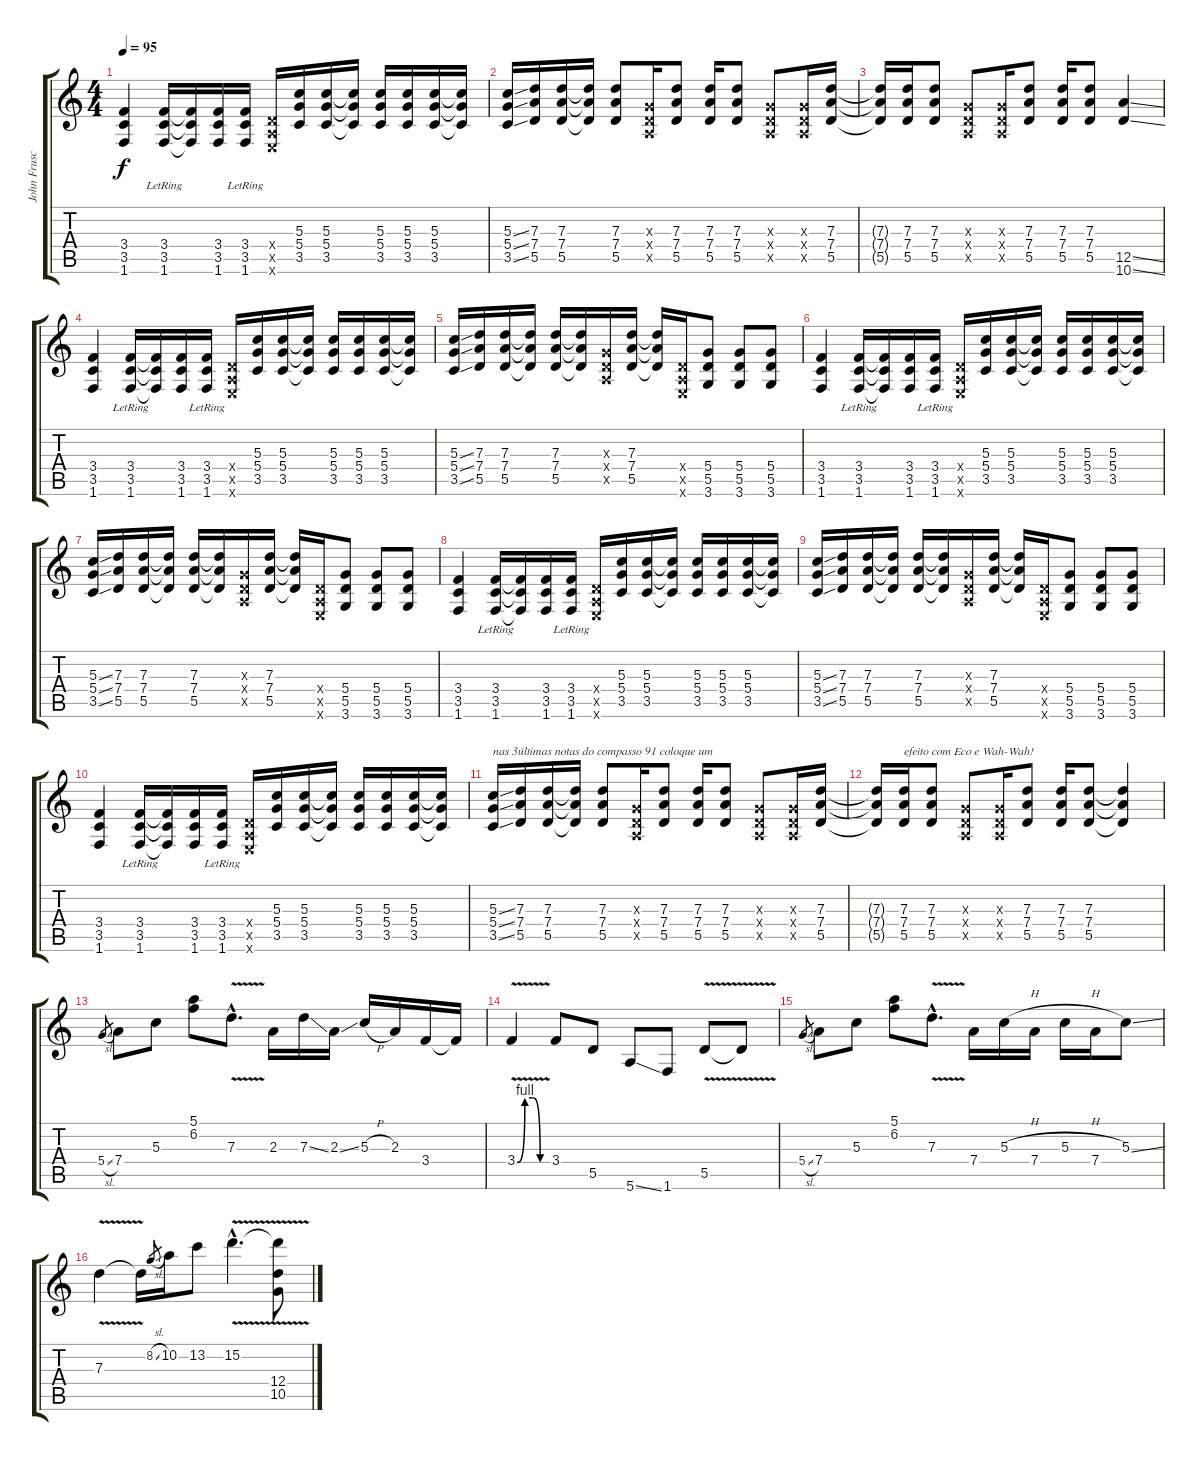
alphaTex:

\track ("John Frusciante" "John Frusc") {instrument distortionguitar}
\staff {score tabs}
\tuning (E4 B3 G3 D3 A2 E2) {hide}
\ts (4 4)
\tempo 95
\clef g2
\ks c
(3.4 3.5 1.6).4{dy f} (3.4{lr} 3.5{lr} 1.6{lr}).16 (3.4{t} 3.5{t} 1.6{t}).16 (3.4 3.5 1.6).16 (3.4{lr} 3.5{lr} 1.6{lr}).16 (0.4{x} 0.5{x} 0.6{x}).16 (5.3 5.4 3.5).16 (5.3 5.4 3.5).16 (5.3{t} 5.4{t} 3.5{t}).16 (5.3 5.4 3.5).16 (5.3 5.4 3.5).16 (5.3 5.4 3.5).16 (5.3{t} 5.4{t} 3.5{t}).16 |
(5.3{ss} 5.4{ss} 3.5{ss}).16 (7.3 7.4 5.5).16 (7.3 7.4 5.5).16 (7.3{t} 7.4{t} 5.5{t}).16 (7.3 7.4 5.5).8 (0.3{x} 0.4{x} 0.5{x}).16 (7.3 7.4 5.5).8 (7.3 7.4 5.5).16 (7.3 7.4 5.5).8 (0.3{x} 0.4{x} 0.5{x}).8 (0.3{x} 0.4{x} 0.5{x}).16 (7.3 7.4 5.5).16 |
(7.3{t} 7.4{t} 5.5{t}).16 (7.3 7.4 5.5).16 (7.3 7.4 5.5).8 (0.3{x} 0.4{x} 0.5{x}).8 (0.3{x} 0.4{x} 0.5{x}).16 (7.3 7.4 5.5).8 (7.3 7.4 5.5).16 (7.3 7.4 5.5).8 (12.5{ss} 10.6{ss}).4 |
(3.4 3.5 1.6).4{balance 8 instrument overdrivenguitar} (3.4{lr} 3.5{lr} 1.6{lr}).16 (3.4{t} 3.5{t} 1.6{t}).16 (3.4 3.5 1.6).16 (3.4{lr} 3.5{lr} 1.6{lr}).16 (0.4{x} 0.5{x} 0.6{x}).16 (5.3 5.4 3.5).16 (5.3 5.4 3.5).16 (5.3{t} 5.4{t} 3.5{t}).16 (5.3 5.4 3.5).16 (5.3 5.4 3.5).16 (5.3 5.4 3.5).16 (5.3{t} 5.4{t} 3.5{t}).16 |
(5.3{ss} 5.4{ss} 3.5{ss}).16 (7.3 7.4 5.5).16 (7.3 7.4 5.5).16 (7.3{t} 7.4{t} 5.5{t}).16 (7.3 7.4 5.5).16 (7.3{t} 7.4{t} 5.5{t}).16 (0.3{x} 0.4{x} 0.5{x}).16 (7.3 7.4 5.5).16 (7.3{t} 7.4{t} 5.5{t}).16 (0.4{x} 0.5{x} 0.6{x}).16 (5.4 5.5 3.6).8 (5.4 5.5 3.6).8 (5.4 5.5 3.6).8 |
(3.4 3.5 1.6).4 (3.4{lr} 3.5{lr} 1.6{lr}).16 (3.4{t} 3.5{t} 1.6{t}).16 (3.4 3.5 1.6).16 (3.4{lr} 3.5{lr} 1.6{lr}).16 (0.4{x} 0.5{x} 0.6{x}).16 (5.3 5.4 3.5).16 (5.3 5.4 3.5).16 (5.3{t} 5.4{t} 3.5{t}).16 (5.3 5.4 3.5).16 (5.3 5.4 3.5).16 (5.3 5.4 3.5).16 (5.3{t} 5.4{t} 3.5{t}).16 |
(5.3{ss} 5.4{ss} 3.5{ss}).16 (7.3 7.4 5.5).16 (7.3 7.4 5.5).16 (7.3{t} 7.4{t} 5.5{t}).16 (7.3 7.4 5.5).16 (7.3{t} 7.4{t} 5.5{t}).16 (0.3{x} 0.4{x} 0.5{x}).16 (7.3 7.4 5.5).16 (7.3{t} 7.4{t} 5.5{t}).16 (0.4{x} 0.5{x} 0.6{x}).16 (5.4 5.5 3.6).8 (5.4 5.5 3.6).8 (5.4 5.5 3.6).8 |
(3.4 3.5 1.6).4 (3.4{lr} 3.5{lr} 1.6{lr}).16 (3.4{t} 3.5{t} 1.6{t}).16 (3.4 3.5 1.6).16 (3.4{lr} 3.5{lr} 1.6{lr}).16 (0.4{x} 0.5{x} 0.6{x}).16 (5.3 5.4 3.5).16 (5.3 5.4 3.5).16 (5.3{t} 5.4{t} 3.5{t}).16 (5.3 5.4 3.5).16 (5.3 5.4 3.5).16 (5.3 5.4 3.5).16 (5.3{t} 5.4{t} 3.5{t}).16 |
(5.3{ss} 5.4{ss} 3.5{ss}).16 (7.3 7.4 5.5).16 (7.3 7.4 5.5).16 (7.3{t} 7.4{t} 5.5{t}).16 (7.3 7.4 5.5).16 (7.3{t} 7.4{t} 5.5{t}).16 (0.3{x} 0.4{x} 0.5{x}).16 (7.3 7.4 5.5).16 (7.3{t} 7.4{t} 5.5{t}).16 (0.4{x} 0.5{x} 0.6{x}).16 (5.4 5.5 3.6).8 (5.4 5.5 3.6).8 (5.4 5.5 3.6).8 |
(3.4 3.5 1.6).4 (3.4{lr} 3.5{lr} 1.6{lr}).16 (3.4{t} 3.5{t} 1.6{t}).16 (3.4 3.5 1.6).16 (3.4{lr} 3.5{lr} 1.6{lr}).16 (0.4{x} 0.5{x} 0.6{x}).16 (5.3 5.4 3.5).16 (5.3 5.4 3.5).16 (5.3{t} 5.4{t} 3.5{t}).16 (5.3 5.4 3.5).16 (5.3 5.4 3.5).16 (5.3 5.4 3.5).16 (5.3{t} 5.4{t} 3.5{t}).16 |
(5.3{ss} 5.4{ss} 3.5{ss}).16{txt "nas 3últimas notas do compasso 91 coloque um "} (7.3 7.4 5.5).16 (7.3 7.4 5.5).16 (7.3{t} 7.4{t} 5.5{t}).16 (7.3 7.4 5.5).8 (0.3{x} 0.4{x} 0.5{x}).16 (7.3 7.4 5.5).8 (7.3 7.4 5.5).16 (7.3 7.4 5.5).8 (0.3{x} 0.4{x} 0.5{x}).8 (0.3{x} 0.4{x} 0.5{x}).16 (7.3 7.4 5.5).16 |
(7.3{t} 7.4{t} 5.5{t}).16 (7.3 7.4 5.5).16{txt "efeito com Eco e Wah-Wah!"} (7.3 7.4 5.5).8 (0.3{x} 0.4{x} 0.5{x}).8 (0.3{x} 0.4{x} 0.5{x}).16 (7.3 7.4 5.5).8 (7.3 7.4 5.5).16 (7.3 7.4 5.5).8 (7.3{t} 7.4{t} 5.5{t}).4 |
5.4{sl}.8{gr} 7.4.8{volume 14 instrument overdrivenguitar} 5.3.8 (5.1 6.2).8 7.3{v hac}.8{d} 2.3.16 7.3{ss}.16 2.3{ss}.16 5.3{h}.16 2.3.16 3.4.16 3.4{t}.16 |
3.4{be (custom 0 0 15 4 30 4 45 0 60 0) v}.4 3.4.8 5.5.8 5.6{ss}.8 1.6.8 5.5{v}.8 5.5{t}.8 |
5.4{sl}.8{gr} 7.4.8 5.3.8 (5.1 6.2).8 7.3{v hac}.8{d} 7.4.16 5.3{h}.16 7.4.16 5.3{h}.16 7.4.16 5.3{ss}.8 |
7.3{v}.4 7.3{t}.16 8.2{sl}.8{gr} 10.2.16 13.2.8 15.2{v hac}.4{d} (15.2{t} 12.4{ss} 10.5).8
